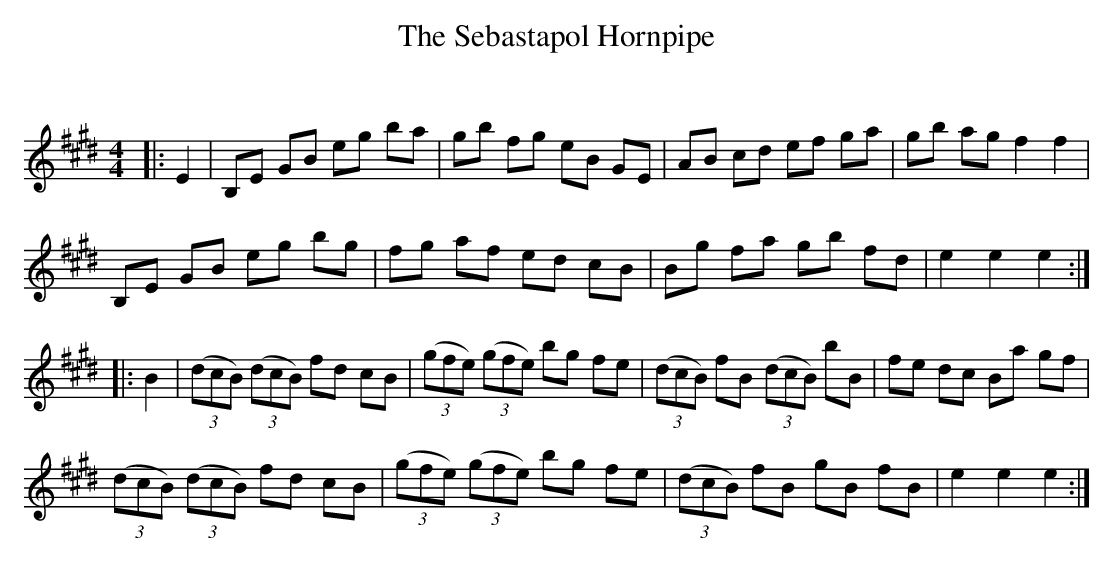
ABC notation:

X:1
T: The Sebastapol Hornpipe
C:
Q: 232
K:E
M:4/4
L:1/8
|:E2|B,E GB eg ba|gb fg eB GE|AB cd ef ga|gb ag f2 f2|
B,E GB eg bg|fg af ed cB|Bg fa gb fd|e2 e2 e2:|
|:B2|((3dcB) ((3dcB) fd cB|((3gfe) ((3gfe) bg fe|((3dcB) fB ((3dcB) bB|fe dc Ba gf|
((3dcB) ((3dcB) fd cB|((3gfe) ((3gfe) bg fe|((3dcB) fB gB fB|e2 e2 e2:|
